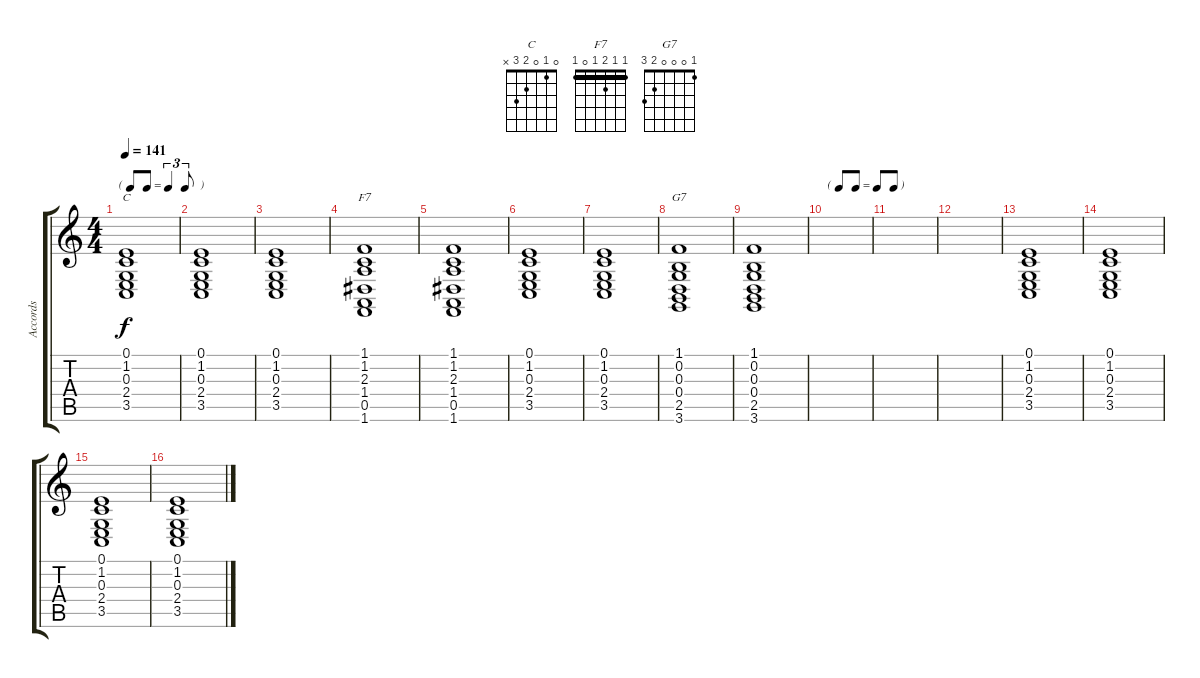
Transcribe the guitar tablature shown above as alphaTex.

\track ("Accords" "Accords") {instrument choiraahs}
\staff {score tabs}
\tuning (E4 B3 G3 D3 A2 E2) {hide}
\chord ("C" 0 1 0 2 3 x)
\chord ("F7" 1 1 2 1 0 1) {barre 1}
\chord ("G7" 1 0 0 0 2 3)
\ts (4 4)
\tf triplet8th
\tempo 141
\clef g2
\ks c
(0.1 1.2 0.3 2.4 3.5).1{ch "C" dy f} |
(0.1 1.2 0.3 2.4 3.5).1 |
(0.1 1.2 0.3 2.4 3.5).1 |
(1.1 1.2 2.3 1.4 0.5 1.6).1{ch "F7"} |
(1.1 1.2 2.3 1.4 0.5 1.6).1 |
(0.1 1.2 0.3 2.4 3.5).1 |
(0.1 1.2 0.3 2.4 3.5).1 |
(1.1 0.2 0.3 0.4 2.5 3.6).1{ch "G7"} |
(1.1 0.2 0.3 0.4 2.5 3.6).1 |
\tf none
|
|
|
(0.1 1.2 0.3 2.4 3.5).1 |
(0.1 1.2 0.3 2.4 3.5).1 |
(0.1 1.2 0.3 2.4 3.5).1 |
(0.1 1.2 0.3 2.4 3.5).1
